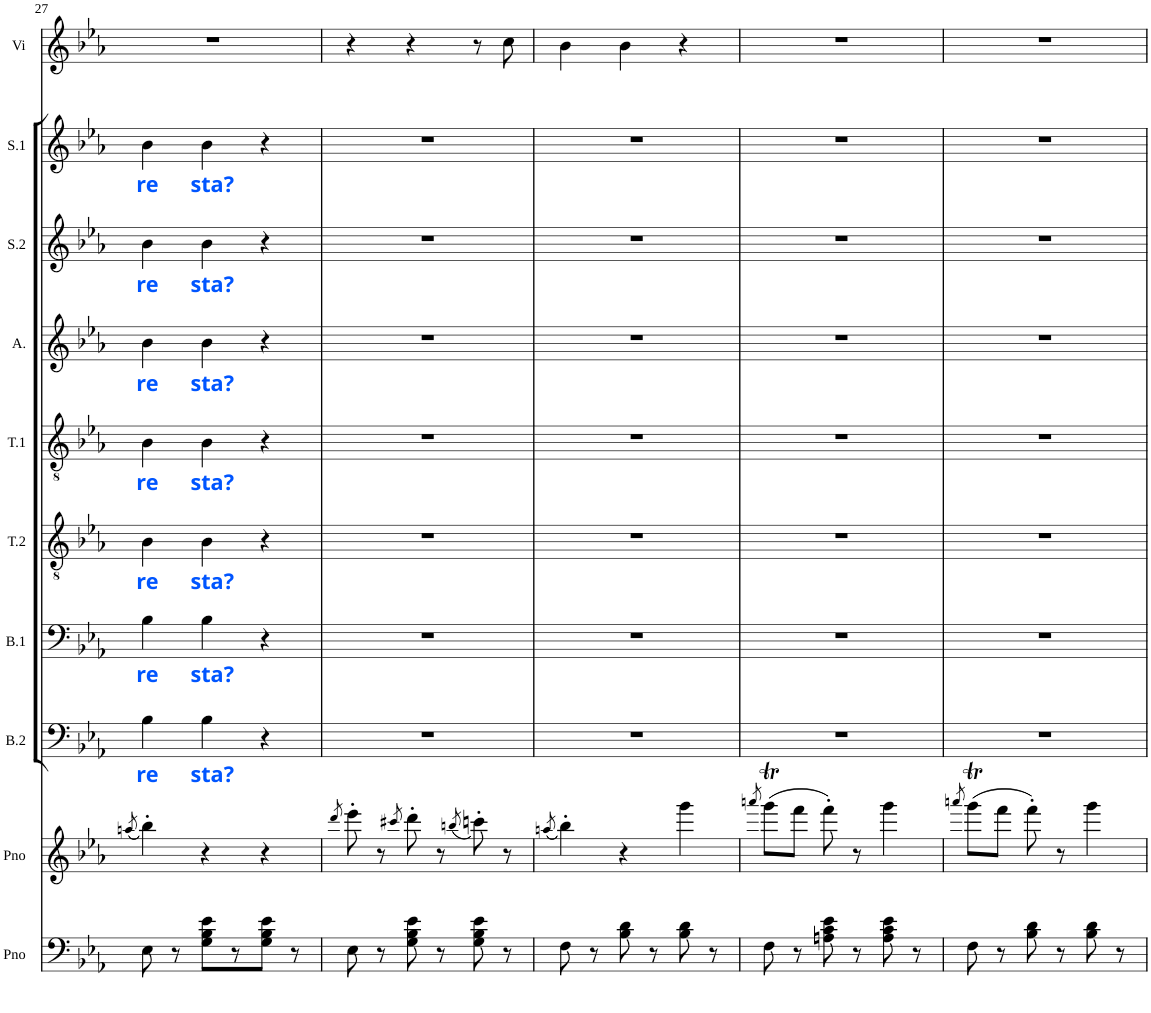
**kern	**kern	**kern	**text	**kern	**text	**kern	**text	**kern	**text	**kern	**text	**kern	**text	**kern	**text	**kern
*part10	*part9	*part8	*part8	*part7	*part7	*part6	*part6	*part5	*part5	*part4	*part4	*part3	*part3	*part2	*part2	*part1
*staff10	*staff9	*staff8	*staff8	*staff7	*staff7	*staff6	*staff6	*staff5	*staff5	*staff4	*staff4	*staff3	*staff3	*staff2	*staff2	*staff1
*I"Piano	*I"Piano	*I"B.2	*	*I"B.1	*	*I"T.2	*	*I"T.1	*	*I"Alto	*	*I"S.2	*	*I"S.1	*	*I"Vi
*I'Pno	*I'Pno	*I'B.2	*	*I'B.1	*	*I'T.2	*	*I'T.1	*	*I'A.	*	*I'S.2	*	*I'S.1	*	*I'Vi
!!LO:PB:g=z
*clefF4	*clefG2	*clefF4	*	*clefF4	*	*clefGv2	*	*clefGv2	*	*clefG2	*	*clefG2	*	*clefG2	*	*clefG2
*k[b-e-a-]	*k[b-e-a-]	*k[b-e-a-]	*	*k[b-e-a-]	*	*k[b-e-a-]	*	*k[b-e-a-]	*	*k[b-e-a-]	*	*k[b-e-a-]	*	*k[b-e-a-]	*	*k[b-e-a-]
*E-:	*E-:	*E-:	*	*E-:	*	*E-:	*	*E-:	*	*E-:	*	*E-:	*	*E-:	*	*E-:
*M3/4	*M3/4	*M3/4	*	*M3/4	*	*M3/4	*	*M3/4	*	*M3/4	*	*M3/4	*	*M3/4	*	*M3/4
=27	=27	=27	=27	=27	=27	=27	=27	=27	=27	=27	=27	=27	=27	=27	=27	=27
.	(8qaan/	.	.	.	.	.	.	.	.	.	.	.	.	.	.	.
!	!	!	!LO:LY:b:color=#0055FF	!	!LO:LY:b:color=#0055FF	!	!LO:LY:b:color=#0055FF	!	!LO:LY:b:color=#0055FF	!	!LO:LY:b:color=#0055FF	!	!LO:LY:b:color=#0055FF	!	!LO:LY:b:color=#0055FF	!
8E-\	4bb-'\)	4B-\	re­	4B-\	re­	4B-\	re­	4B-\	re­	4b-\	re­	4b-\	re­	4b-\	re­	2.r
8r	.	.	.	.	.	.	.	.	.	.	.	.	.	.	.	.
!	!	!	!LO:LY:b:color=#0055FF	!	!LO:LY:b:color=#0055FF	!	!LO:LY:b:color=#0055FF	!	!LO:LY:b:color=#0055FF	!	!LO:LY:b:color=#0055FF	!	!LO:LY:b:color=#0055FF	!	!LO:LY:b:color=#0055FF	!
8G\ 8B-\ 8e-\L	4r	4B-\	sta?	4B-\	sta?	4B-\	sta?	4B-\	sta?	4b-\	sta?	4b-\	sta?	4b-\	sta?	.
8r	.	.	.	.	.	.	.	.	.	.	.	.	.	.	.	.
8G\ 8B-\ 8e-\J	4r	4r	.	4r	.	4r	.	4r	.	4r	.	4r	.	4r	.	.
8r	.	.	.	.	.	.	.	.	.	.	.	.	.	.	.	.
=28	=28	=28	=28	=28	=28	=28	=28	=28	=28	=28	=28	=28	=28	=28	=28	=28
.	8qddd/	.	.	.	.	.	.	.	.	.	.	.	.	.	.	.
8E-\	8eee-'\	2.r	.	2.r	.	2.r	.	2.r	.	2.r	.	2.r	.	2.r	.	4r
8r	8r	.	.	.	.	.	.	.	.	.	.	.	.	.	.	.
.	8qccc#X/	.	.	.	.	.	.	.	.	.	.	.	.	.	.	.
8G\ 8B-\ 8e-\	8ddd'\	.	.	.	.	.	.	.	.	.	.	.	.	.	.	4r
8r	8r	.	.	.	.	.	.	.	.	.	.	.	.	.	.	.
.	(8qbbn/	.	.	.	.	.	.	.	.	.	.	.	.	.	.	.
8G\ 8B-\ 8e-\	8cccn'\)	.	.	.	.	.	.	.	.	.	.	.	.	.	.	8r
8r	8r	.	.	.	.	.	.	.	.	.	.	.	.	.	.	8cc\
=29	=29	=29	=29	=29	=29	=29	=29	=29	=29	=29	=29	=29	=29	=29	=29	=29
.	(8qaan/	.	.	.	.	.	.	.	.	.	.	.	.	.	.	.
8F\	4bb-'\)	2.r	.	2.r	.	2.r	.	2.r	.	2.r	.	2.r	.	2.r	.	4b-\
8r	.	.	.	.	.	.	.	.	.	.	.	.	.	.	.	.
8B-\ 8d\	4r	.	.	.	.	.	.	.	.	.	.	.	.	.	.	4b-\
8r	.	.	.	.	.	.	.	.	.	.	.	.	.	.	.	.
8B-\ 8d\	4ggg\	.	.	.	.	.	.	.	.	.	.	.	.	.	.	4r
8r	.	.	.	.	.	.	.	.	.	.	.	.	.	.	.	.
=30	=30	=30	=30	=30	=30	=30	=30	=30	=30	=30	=30	=30	=30	=30	=30	=30
.	8qaaan/	.	.	.	.	.	.	.	.	.	.	.	.	.	.	.
8F\	(8gggt\L	2.r	.	2.r	.	2.r	.	2.r	.	2.r	.	2.r	.	2.r	.	2.r
8r	8fff\J	.	.	.	.	.	.	.	.	.	.	.	.	.	.	.
8An\ 8c\ 8e-\	8fff'\)	.	.	.	.	.	.	.	.	.	.	.	.	.	.	.
8r	8r	.	.	.	.	.	.	.	.	.	.	.	.	.	.	.
8A\ 8c\ 8e-\	4ggg\	.	.	.	.	.	.	.	.	.	.	.	.	.	.	.
8r	.	.	.	.	.	.	.	.	.	.	.	.	.	.	.	.
=31	=31	=31	=31	=31	=31	=31	=31	=31	=31	=31	=31	=31	=31	=31	=31	=31
.	8qaaan/	.	.	.	.	.	.	.	.	.	.	.	.	.	.	.
8F\	(8gggt\L	2.r	.	2.r	.	2.r	.	2.r	.	2.r	.	2.r	.	2.r	.	2.r
8r	8fff\J	.	.	.	.	.	.	.	.	.	.	.	.	.	.	.
8B-\ 8d\	8fff'\)	.	.	.	.	.	.	.	.	.	.	.	.	.	.	.
8r	8r	.	.	.	.	.	.	.	.	.	.	.	.	.	.	.
8B-\ 8d\	4ggg\	.	.	.	.	.	.	.	.	.	.	.	.	.	.	.
8r	.	.	.	.	.	.	.	.	.	.	.	.	.	.	.	.
=	=	=	=	=	=	=	=	=	=	=	=	=	=	=	=	=
*-	*-	*-	*-	*-	*-	*-	*-	*-	*-	*-	*-	*-	*-	*-	*-	*-
